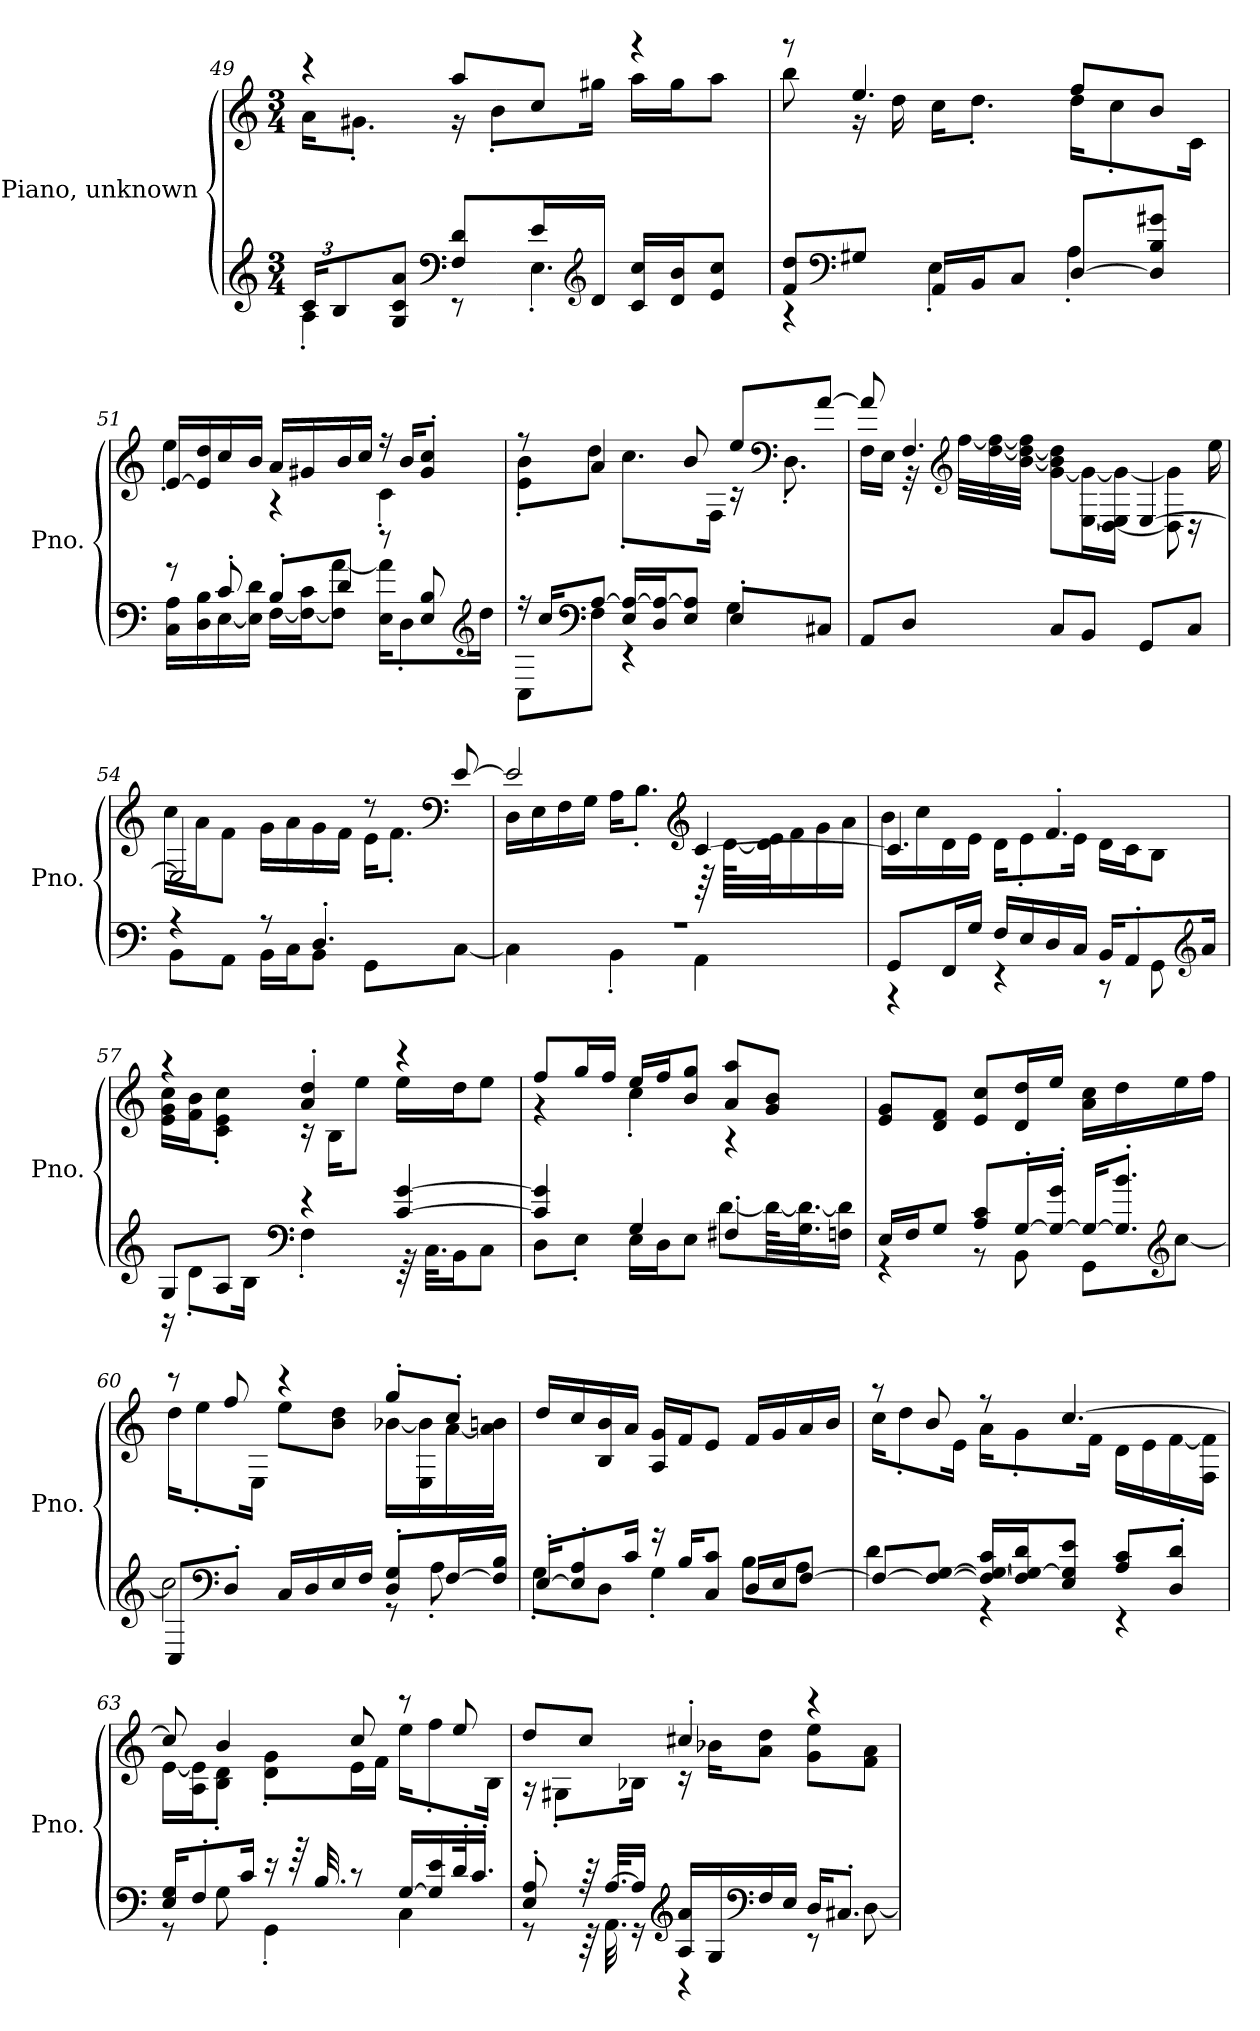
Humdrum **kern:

**kern	**kern
*part1	*part1
*staff2	*staff1
*I"Piano, unknown	*
*I'Pno.	*
!!LO:LB:g=z
*clefG2	*clefG2
*k[]	*k[]
*M3/4	*M3/4
*Xbrackettup	*
=49	=49
*^	*^
24c/KL	4A'\	4r	16a\KL
12B/	.	.	.
.	.	.	8.g#X'\J
8G/ 8c/ 8a/J	.	.	.
*clefF4	*	*	*
8F/ 8d/L	8r	8aa/L	16r
.	.	.	8b'\L
16e/L	4.E'\	8cc/J	.
*clefG2	*	*	*
16d/JJ	.	.	16gg#X\Jk
16c/ 16cc/LL	.	4r	16aa\LL
16d/ 16b/J	.	.	16gg#\J
8e/ 8cc/J	.	.	8aa\J
=50	=50	=50	=50
8f/ 8dd/L	4r	8r	8bb\
*clefF4	*	*	*
8G#X/J	.	4.ee/	16r
.	.	.	16dd\
16AA/LL	4E'\	.	16cc\KL
16BB/J	.	.	8.dd'\J
8C/J	.	.	.
[8D/L	4A'\	8ff/L	16dd\KL
.	.	.	8cc'\
8D/] 8B/ 8g#X/J	.	8b/J	.
.	.	.	16c\Jk
!!LO:LB:g=z	!!
=51	=51	=51	=51
8r	16C\ 16A\LL	[16e/LL	4ee'\
.	16D\ 16B\	16e/] 16dd/	.
8c'/	[16E\	16cc/	.
.	16E\] 16d\JJ	16b/JJ	.
8B'/L	[16F\LL	16a/LL	4r
.	16F\_ 16c\J	16g#X/	.
8d/J	8F\] [8a\J	16b/	.
.	.	16cc/JJ	.
8r	16E\ 16a\]KL	16r	4c'\
.	8D'\	16b/KL	.
8E/ 8B/	.	8g#/' 8cc/'J	.
*clefG2	*	*	*
.	16dd\Jk	.	.
=52	=52	=52	=52
16r	8C\L	8r	8e\' 8b\'L
16cc/KL	.	.	.
*clefF4	*	*	*
[8A/J	8F\J	4a/	8dd\J
16E/ 16A/_LL	4r	.	8.cc'\L
16D/ 16A/_J	.	.	.
8E/ 8A/]J	.	8b/	.
.	.	.	16F\Jk
8E'/L	4G\	8ee/L	16r
*	*	*clefF4	*
.	.	.	8.D'\
8C#X/J	.	[8a/J	.
*v	*v	*	*
!!LO:PB:g=z	!!
=53	=53	=53
8AA/L	8a/]	16F\LL
.	.	16E\JJ
8D/J	4.F/	32r
*	*clefG2	*
.	.	[32ff\LLL
.	.	[32dd\ 32ff\_
.	.	[32b\ 32dd\_ 32ff\]JJJ
8C/L	.	[8g\ 8b\] 8dd\]L
8BB/J	.	[16E\ 16g\_L
.	.	[16D\ 16E\] 16g\_JJ
8GG/L	[4E/	8D\] 8g\]
8C/J	.	16r
.	.	16ee\
=54	=54	=54
*^	*	*
4r	8BB\L	2E/]	16cc\LL
.	.	.	16a\J
.	8AA\J	.	8f\J
8r	16BB\LL	.	16g\LL
.	16C\J	.	16a\
4.D'/	8BB\J	.	16g\
.	.	.	16f\JJ
.	8GG\L	8r	16e\KL
.	.	.	8.f'\J
*	*	*clefF4	*
.	[8C\J	[8e/	.
!!LO:LB:g=z	!!
=55	=55	=55	=55
2.r	4C\]	2e/]	16D\LL
.	.	.	16E\
.	.	.	16F\
.	.	.	16G\JJ
.	4BB'\	.	16A\KL
.	.	.	8.B'\J
*	*	*clefG2	*
.	4AA\	[4c/	64r
.	.	.	[64d\KLLL
.	.	.	32d\] 32e\J
.	.	.	16f\
.	.	.	16g\
.	.	.	16a\JJ
=56	=56	=56	=56
8GG/L	4r	4.c/]	16b\LL
.	.	.	16cc\
16FF/L	.	.	16d\
16G/JJ	.	.	16e\JJ
16F/LL	4r	.	16d\KL
16E/	.	.	8e'\
16D/	.	4.f'/	.
16C/JJ	.	.	16e\Jk
16BB/KL	8r	.	16d\LL
8AA'/	.	.	16c\J
.	8GG\	.	8B\J
*clefG2	*	*	*
16a/Jk	.	.	.
=57	=57	=57	=57
8G/L	16r	4r	16e\ 16g\ 16cc\LL
.	8d'\L	.	16f\ 16b\J
8A/J	.	.	8c\' 8e\' 8cc\'J
.	16B\Jk	.	.
*clefF4	*	*	*
4r	4F'\	4a/' 4dd/'	16r
.	.	.	16B\KL
.	.	.	8ee\J
[4c/ [4g/	64r	4r	16ee\LL
.	32.C\KLL	.	.
.	16BB\J	.	16dd\J
.	8C\J	.	8ee\J
!!LO:LB:g=z	!!
=58	=58	=58	=58
4c/] 4g/]	8D\L	8ff/L	4r
.	8E'\J	16gg/L	.
.	.	16ff/JJ	.
4G/	16E\LL	16ee/LL	4cc'\
.	16D\J	16ff/J	.
.	8E\J	8b/ 8gg/J	.
4F#X'/	[8d\L	8a/ 8aa/L	4r
.	64d\KLL_	8g/ 8b/J	.
.	32.G\ 32.d\_J	.	.
.	16Fn\ 16d\]JJ	.	.
*	*	*v	*v
=59	=59	=59
16E/LL	4r	8e/ 8g/L
16F/J	.	.
8G/J	.	8d/ 8f/J
8A/ 8c/L	8r	8e/ 8cc/L
[16G'/L	8BB\	16d/ 16dd/L
16G/_' 16g/'JJ	.	16ee/JJ
16G/KL_	8GG\L	16a\ 16cc\LL
8.G/]' 8.b/'J	.	16dd\
*clefG2	*	*
.	[8cc\J	16ee\
.	.	16ff\JJ
=60	=60	=60
*	*	*^
8C/L	2cc\]	8r	16dd\KL
.	.	.	8ee'\
*clefF4	*	*	*
8D'/J	.	8ff/	.
.	.	.	16E\Jk
16C/LL	.	4r	8ee\L
16D/	.	.	.
16E/	.	.	8b\ 8dd\J
16F/JJ	.	.	.
8D/' 8G/'L	8r	8gg'/L	[16b-X\LL
.	.	.	16E\ 16b-\]
[16F/L	8A'\	8cc'/J	[16a\
16F/] 16B/JJ	.	.	16a\] 16bn\JJ
*	*	*v	*v
!!LO:LB:g=z
=61	=61	=61
[16E'/KL	8G'\L	16dd/LL
8E/]' 8A/'	.	16cc/
.	8D\J	16B/ 16b/
16c/Jk	.	16a/JJ
16r	4G'\	16A/ 16g/LL
16B/KL	.	16f/J
8C/ 8c/J	.	8e/J
16D/LL	8B\L	16f/LL
16E/J	.	16g/
[8F/J	8A\J	16a/
.	.	16b/JJ
=62	=62	=62
*	*	*^
8F/L_	4d\	8r	16cc\KL
.	.	.	8dd'\
8F/_ [8G/J	.	8b/	.
.	.	.	16e\Jk
16F/_ 16G/_ 16c/LL	4r	8r	16a\KL
16F/] 16G/_ 16d/J	.	.	8g'\
8E/ 8G/] 8e/J	.	[4.cc/	.
.	.	.	16f\Jk
8A/ 8c/L	4r	.	16d\LL
.	.	.	16e\
8D/' 8d/'J	.	.	[16f\
.	.	.	16F\ 16f\]JJ
=63	=63	=63	=63
16E/ 16G/KL	8r	8cc/]	[16e\LL
8F'/	.	.	16A\ 16e\]J
.	8G\	4b/	8B\' 8d\'J
16c/Jk	.	.	.
16r	4GG'\	.	8d\' 8g\'L
64r	.	.	.
32.B/	.	.	.
8r	.	8cc/	16e\L
.	.	.	16f\JJ
[16G/LL	4C\	8r	16ee\KL
16G/] 16e/	.	.	8ff'\
32d'/K	.	8ee/	.
16.c'/JJ	.	.	.
.	.	.	16B\Jk
!!LO:LB:g=z	!!
=64	=64	=64	=64
8E/' 8A/'	8r	8dd/L	16r
.	.	.	8G#X'\L
64r	64r	8cc/J	.
[32.A/KLL	32.AA\	.	.
16A/JJ]	16r	.	16B-X\Jk
*clefG2	*	*	*
16A/ 16a/LL	4r	4cc#X'/	16r
16G/	.	.	16b-X\KL
*clefF4	*	*	*
16F/	.	.	8a\ 8dd\J
16E/JJ	.	.	.
16D/KL	8r	4r	8g\ 8ee\L
8.C#X'/J	.	.	.
.	[8D\	.	8f\ 8a\J
*v	*v	*	*
*	*v	*v
=	=
*-	*-
